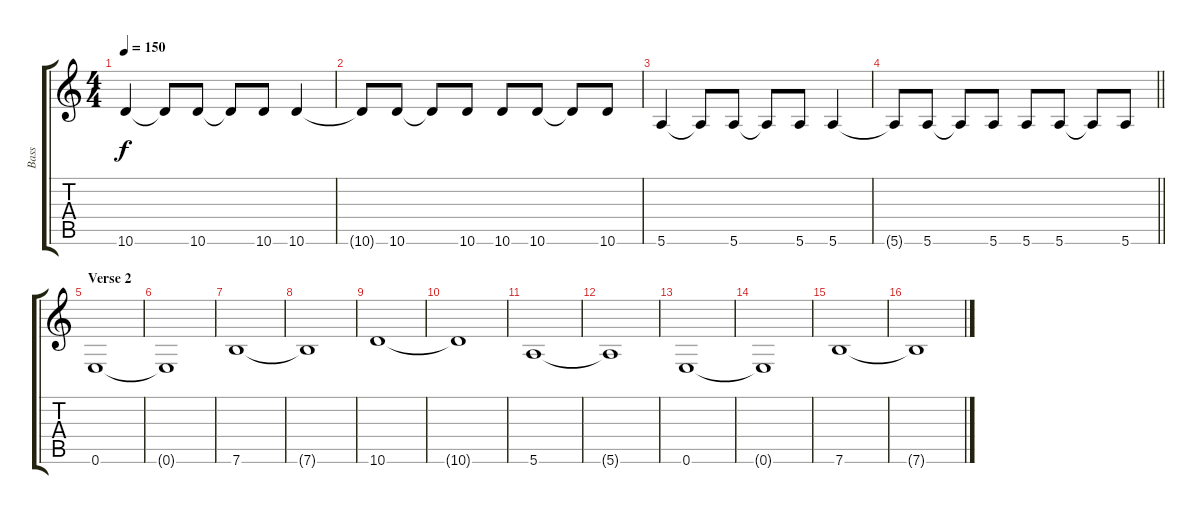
\track ("Bass" "Bass") {instrument electricbassfinger}
\staff {score tabs}
\tuning (E4 B3 G3 D3 A2 E2) {hide}
\ts (4 4)
\tempo 150
\clef g2
\ks c
10.6.4{dy f} 10.6{t}.8 10.6.8 10.6{t}.8 10.6.8 10.6.4 |
10.6{t}.8 10.6.8 10.6{t}.8 10.6.8 10.6.8 10.6.8 10.6{t}.8 10.6.8 |
5.6.4 5.6{t}.8 5.6.8 5.6{t}.8 5.6.8 5.6.4 |
\barLineRight lightlight
5.6{t}.8 5.6.8 5.6{t}.8 5.6.8 5.6.8 5.6.8 5.6{t}.8 5.6.8 |
\section ("" "Verse 2")
0.6.1 |
0.6{t}.1 |
7.6.1 |
7.6{t}.1 |
10.6.1 |
10.6{t}.1 |
5.6.1 |
5.6{t}.1 |
0.6.1 |
0.6{t}.1 |
7.6.1 |
7.6{t}.1
